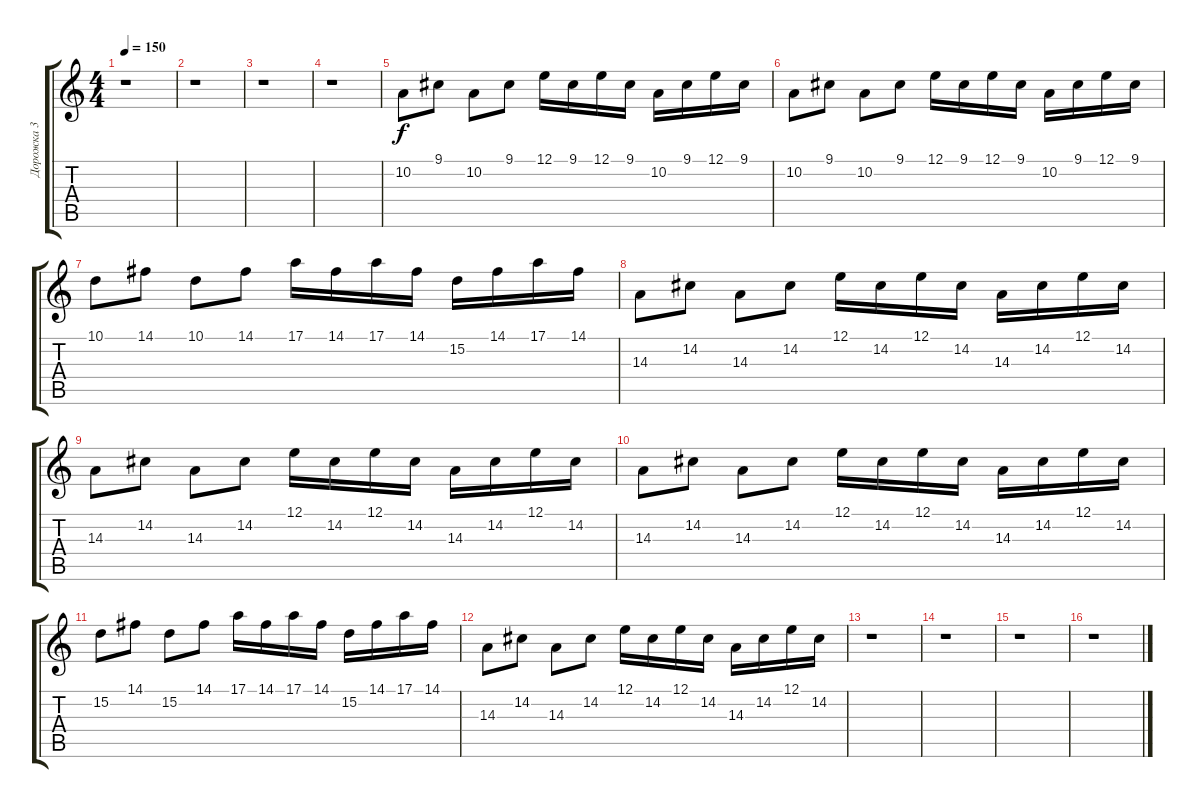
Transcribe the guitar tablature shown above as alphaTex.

\track ("Дорожка 3" "Дорожка 3") {instrument lead1square}
\staff {score tabs}
\tuning (E4 B3 G3 D3 A2 E2) {hide}
\ts (4 4)
\tempo 150
\clef g2
\ks c
r.1{dy f} |
r.1 |
r.1 |
r.1 |
10.2.8 9.1.8 10.2.8 9.1.8 12.1.16 9.1.16 12.1.16 9.1.16 10.2.16 9.1.16 12.1.16 9.1.16 |
10.2.8 9.1.8 10.2.8 9.1.8 12.1.16 9.1.16 12.1.16 9.1.16 10.2.16 9.1.16 12.1.16 9.1.16 |
10.1.8 14.1.8 10.1.8 14.1.8 17.1.16 14.1.16 17.1.16 14.1.16 15.2.16 14.1.16 17.1.16 14.1.16 |
14.3.8 14.2.8 14.3.8 14.2.8 12.1.16 14.2.16 12.1.16 14.2.16 14.3.16 14.2.16 12.1.16 14.2.16 |
14.3.8 14.2.8 14.3.8 14.2.8 12.1.16 14.2.16 12.1.16 14.2.16 14.3.16 14.2.16 12.1.16 14.2.16 |
14.3.8 14.2.8 14.3.8 14.2.8 12.1.16 14.2.16 12.1.16 14.2.16 14.3.16 14.2.16 12.1.16 14.2.16 |
15.2.8 14.1.8 15.2.8 14.1.8 17.1.16 14.1.16 17.1.16 14.1.16 15.2.16 14.1.16 17.1.16 14.1.16 |
14.3.8 14.2.8 14.3.8 14.2.8 12.1.16 14.2.16 12.1.16 14.2.16 14.3.16 14.2.16 12.1.16 14.2.16 |
r.1 |
r.1 |
r.1 |
r.1
